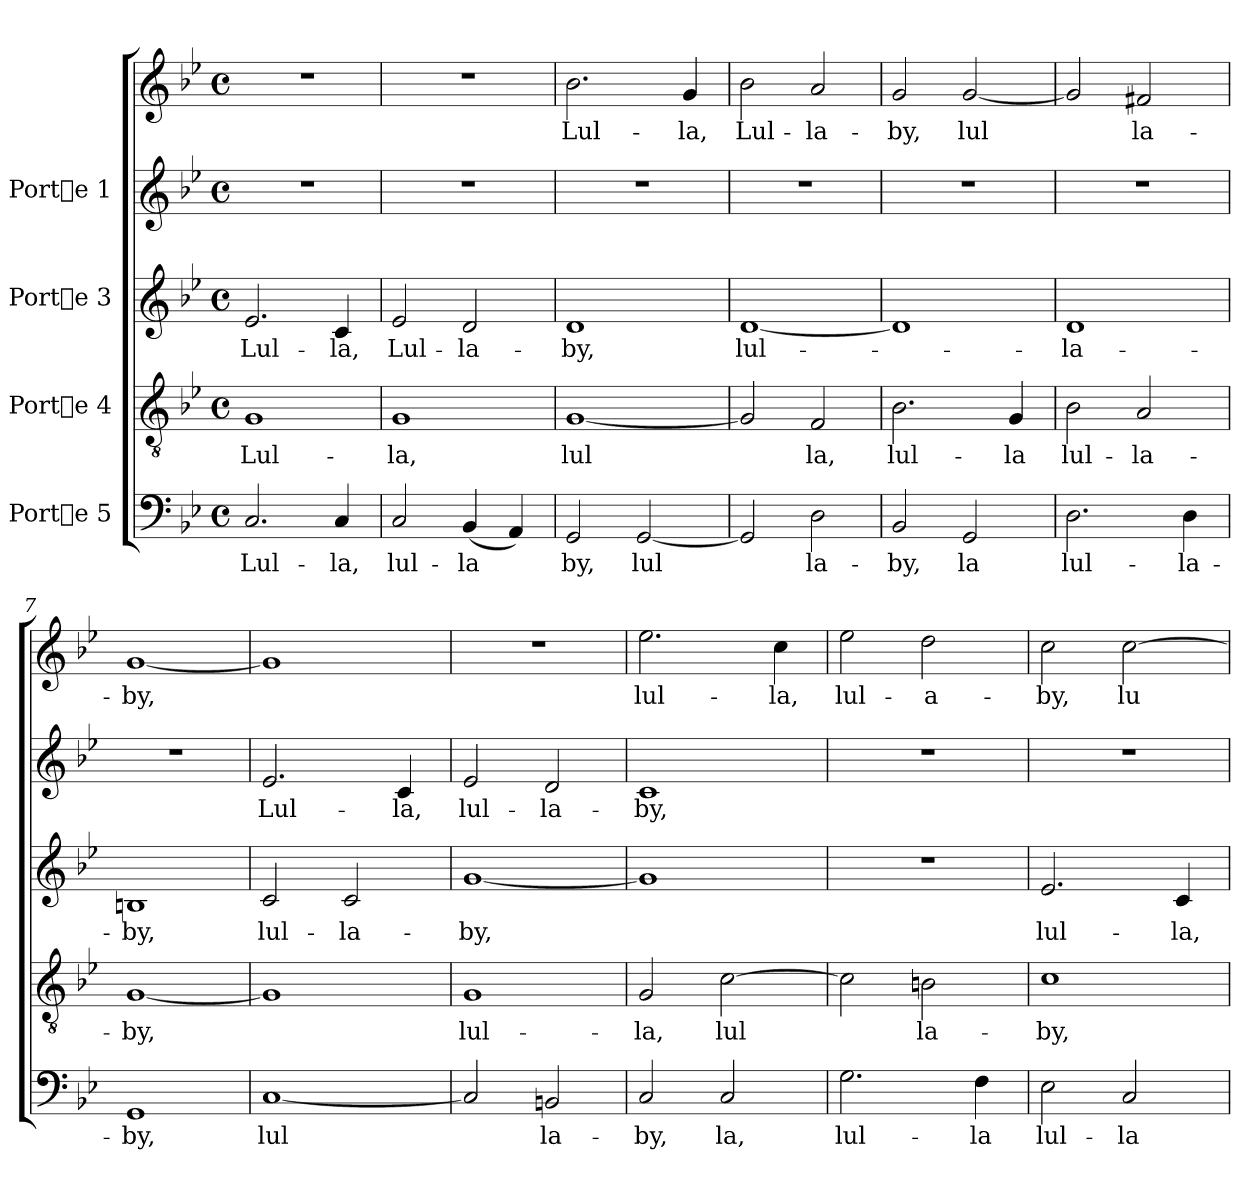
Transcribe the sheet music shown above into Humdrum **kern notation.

**kern	**text	**kern	**text	**kern	**text	**kern	**text	**kern	**text
*part4	*part4	*part3	*part3	*part2	*part2	*part1	*part1	*part1	*part1
*staff5	*staff5	*staff4	*staff4	*staff3	*staff3	*staff2	*staff2	*staff1	*staff1
*I"Porte 5	*	*I"Porte 4	*	*I"Porte 3	*	*I"Porte 1	*	*	*
!!LO:PB:g=z
*stria5	*	*stria5	*	*stria5	*	*stria5	*	*stria5	*
*clefF4	*	*clefGv2	*	*clefG2	*	*clefG2	*	*clefG2	*
*k[b-e-]	*	*k[b-e-]	*	*k[b-e-]	*	*k[b-e-]	*	*k[b-e-]	*
*B-:	*	*B-:	*	*B-:	*	*B-:	*	*B-:	*
*M4/4	*	*M4/4	*	*M4/4	*	*M4/4	*	*M4/4	*
*met(c)	*	*met(c)	*	*met(c)	*	*met(c)	*	*met(c)	*
*MM144	*	*MM144	*	*MM144	*	*MM144	*	*MM144	*
=1	=1	=1	=1	=1	=1	=1	=1	=1	=1
!	!LO:LY:b:cj	!	!LO:LY:b:cj	!	!LO:LY:b:cj	!	!	!	!
2.C/	Lul-	1G	Lul-	2.e-/	Lul-	1r	.	1r	.
!	!LO:LY:b:cj	!	!	!	!LO:LY:b:cj	!	!	!	!
4C/	-la,	.	.	4c/	-la,	.	.	.	.
=2	=2	=2	=2	=2	=2	=2	=2	=2	=2
!	!LO:LY:b:cj	!	!LO:LY:b:cj	!	!LO:LY:b:cj	!	!	!	!
2C/	lul-	1G	-la,	2e-/	Lul-	1r	.	1r	.
!	!LO:LY:b:cj	!	!	!	!LO:LY:b:cj	!	!	!	!
(<4BB-/	-la-	.	.	2d/	-la-	.	.	.	.
!	!LO:LY:b:cj	!	!	!	!	!	!	!	!
4AA/)	--	.	.	.	.	.	.	.	.
=3	=3	=3	=3	=3	=3	=3	=3	=3	=3
!	!LO:LY:b:cj	!	!LO:LY:b:cj	!	!LO:LY:b:cj	!	!	!	!LO:LY:b:cj
2GG/	-by,	[<1G	lul-	1d	-by,	1r	.	2.b-\	Lul-
!	!LO:LY:b:cj	!	!	!	!	!	!	!	!
[<2GG/	lul-	.	.	.	.	.	.	.	.
!	!	!	!	!	!	!	!	!	!LO:LY:b:cj
.	.	.	.	.	.	.	.	4g/	-la,
=4	=4	=4	=4	=4	=4	=4	=4	=4	=4
!	!LO:LY:b:cj	!	!LO:LY:b:cj	!	!LO:LY:b:cj	!	!	!	!LO:LY:b:cj
2GG/]	-	2G/]	-	[<1d	lul-	1r	.	2b-\	Lul-
!	!LO:LY:b:cj	!	!LO:LY:b:cj	!	!	!	!	!	!LO:LY:b:cj
2D\	la-	2F/	la,	.	.	.	.	2a/	-la-
=5	=5	=5	=5	=5	=5	=5	=5	=5	=5
!	!LO:LY:b:cj	!	!LO:LY:b:cj	!	!	!	!	!	!LO:LY:b:cj
2BB-/	-by,	2.B-\	lul-	1d]	.	1r	.	2g/	-by,
!	!LO:LY:b:cj	!	!	!	!	!	!	!	!LO:LY:b:cj
2GG/	la	.	.	.	.	.	.	[<2g/	lul-
!	!	!	!LO:LY:b:cj	!	!	!	!	!	!
.	.	4G/	-la	.	.	.	.	.	.
=6	=6	=6	=6	=6	=6	=6	=6	=6	=6
!	!LO:LY:b:cj	!	!LO:LY:b:cj	!	!LO:LY:b:cj	!	!	!	!LO:LY:b:cj
2.D\	lul-	2B-\	lul-	1d	-la-	1r	.	2g/]	-
!	!	!	!LO:LY:b:cj	!	!	!	!	!	!LO:LY:b:cj
.	.	2A/	-la-	.	.	.	.	2f#X/	la-
!	!LO:LY:b:cj	!	!	!	!	!	!	!	!
4D\	-la-	.	.	.	.	.	.	.	.
=7	=7	=7	=7	=7	=7	=7	=7	=7	=7
!	!LO:LY:b:cj	!	!LO:LY:b:cj	!	!LO:LY:b:cj	!	!	!	!LO:LY:b:cj
1GG	-by,	[<1G	-by,	1Bn	-by,	1r	.	[<1g	-by,
!!LO:LB:g=z
=8	=8	=8	=8	=8	=8	=8	=8	=8	=8
!	!LO:LY:b:cj	!	!	!	!LO:LY:b:cj	!	!LO:LY:b:cj	!	!
[<1C	lul-	1G]	.	2c/	lul-	2.e-/	Lul-	1g]	.
!	!	!	!	!	!LO:LY:b:cj	!	!	!	!
.	.	.	.	2c/	-la-	.	.	.	.
!	!	!	!	!	!	!	!LO:LY:b:cj	!	!
.	.	.	.	.	.	4c/	-la,	.	.
=9	=9	=9	=9	=9	=9	=9	=9	=9	=9
!	!LO:LY:b:cj	!	!LO:LY:b:cj	!	!LO:LY:b:cj	!	!LO:LY:b:cj	!	!
2C/]	-	1G	lul-	[<1g	-by,	2e-/	lul-	1r	.
!	!LO:LY:b:cj	!	!	!	!	!	!LO:LY:b:cj	!	!
2BBn/	la-	.	.	.	.	2d/	-la-	.	.
=10	=10	=10	=10	=10	=10	=10	=10	=10	=10
!	!LO:LY:b:cj	!	!LO:LY:b:cj	!	!	!	!LO:LY:b:cj	!	!LO:LY:b:cj
2C/	-by,	2G/	-la,	1g]	.	1c	by,	2.ee-\	-lul-
!	!LO:LY:b:cj	!	!LO:LY:b:cj	!	!	!	!	!	!
2C/	la,	[>2c\	lul-	.	.	.	.	.	.
!	!	!	!	!	!	!	!	!	!LO:LY:b:cj
.	.	.	.	.	.	.	.	4cc\	-la,
=11	=11	=11	=11	=11	=11	=11	=11	=11	=11
!	!LO:LY:b:cj	!	!LO:LY:b:cj	!	!	!	!	!	!LO:LY:b:cj
2.G\	lul-	2c\]	-	1r	.	1r	.	2ee-\	lul-
!	!	!	!LO:LY:b:cj	!	!	!	!	!	!LO:LY:b:cj
.	.	2Bn\	la-	.	.	.	.	2dd\	-a-
!	!LO:LY:b:cj	!	!	!	!	!	!	!	!
4F\	-la	.	.	.	.	.	.	.	.
=12	=12	=12	=12	=12	=12	=12	=12	=12	=12
!	!LO:LY:b:cj	!	!LO:LY:b:cj	!	!LO:LY:b:cj	!	!	!	!LO:LY:b:cj
2E-\	lul-	1c	-by,	2.e-/	lul-	1r	.	2cc\	-by,
!	!LO:LY:b:cj	!	!	!	!	!	!	!	!LO:LY:b:cj
2C/	-la-	.	.	.	.	.	.	[>2cc\	lu-
!	!	!	!	!	!LO:LY:b:cj	!	!	!	!
.	.	.	.	4c/	-la,	.	.	.	.
=	=	=	=	=	=	=	=	=	=
*-	*-	*-	*-	*-	*-	*-	*-	*-	*-
